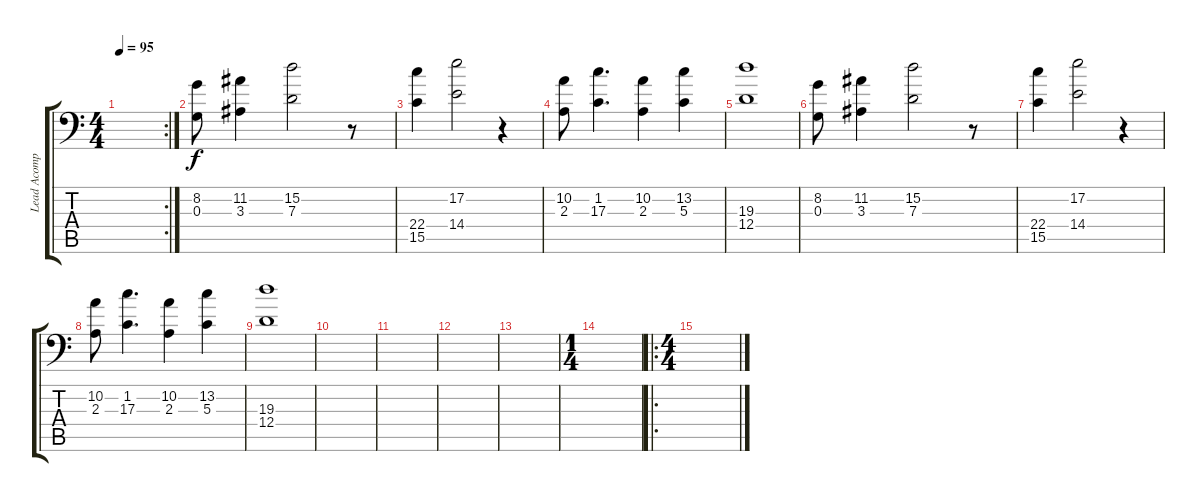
\track ("Lead Acomp" "Lead Acomp") {instrument lead2sawtooth}
\staff {score tabs}
\tuning (Eb5 B3 G3 D3 A2 Gb1) {hide}
\rc 2
\ts (4 4)
\tempo 95
\clef f4
\ks c
|
(8.2 0.3).8 (11.2 3.3).4 (15.2 7.3).2 r.8 |
(22.4 15.5).4 (17.2 14.4).2 r.4 |
(10.2 2.3).8 (1.2 17.3).4{d} (10.2 2.3).4 (13.2 5.3).4 |
(19.3 12.4).1 |
(8.2 0.3).8 (11.2 3.3).4 (15.2 7.3).2 r.8 |
(22.4 15.5).4 (17.2 14.4).2 r.4 |
(10.2 2.3).8 (1.2 17.3).4{d} (10.2 2.3).4 (13.2 5.3).4 |
(19.3 12.4).1 |
|
|
|
|
\ts (1 4)
|
\ro
\ts (4 4)
